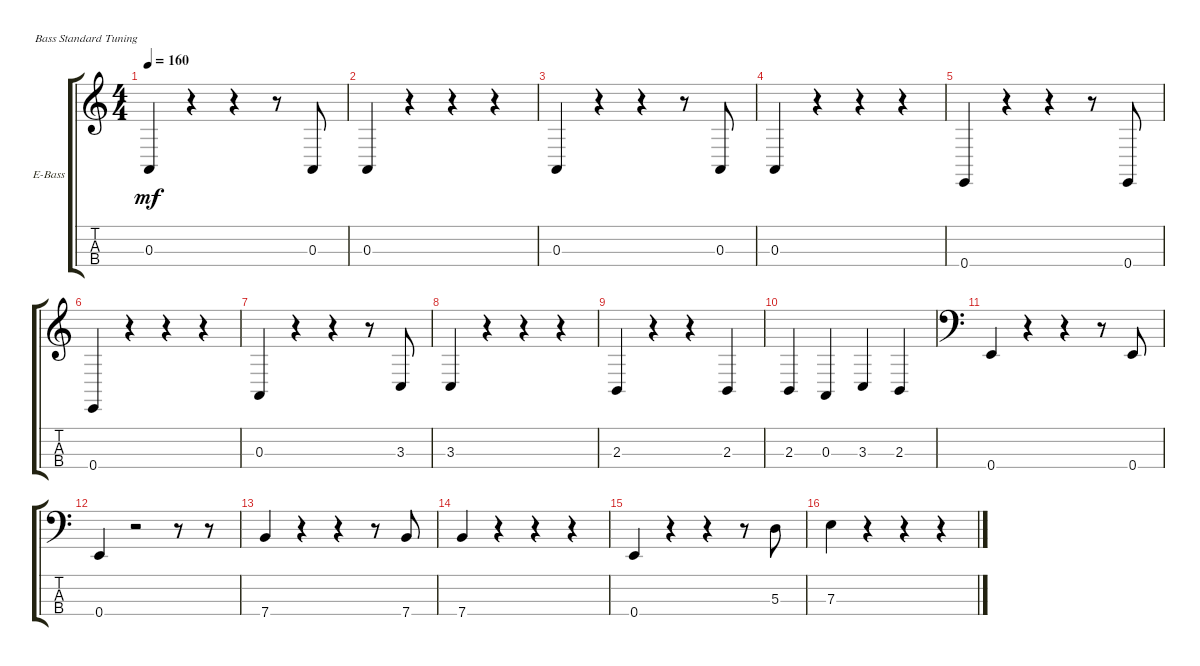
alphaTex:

\defaultSystemsLayout 4
\bracketExtendMode groupsimilarinstruments
\firstSystemTrackNameOrientation horizontal
\otherSystemsTrackNameOrientation horizontal
\track ("Electric Bass" "E-Bass") {instrument electricbassfinger}
\staff {score tabs}
\tuning (G2 D2 A1 E1)
\ts (4 4)
\tempo 160
\clef g2
\ks c
0.3.4{dy mf} r.4 r.4 r.8 0.3.8 |
0.3.4 r.4 r.4 r.4 |
0.3.4 r.4 r.4 r.8 0.3.8 |
0.3.4 r.4 r.4 r.4 |
0.4.4 r.4 r.4 r.8 0.4.8 |
0.4.4 r.4 r.4 r.4 |
0.3.4 r.4 r.4 r.8 3.3.8 |
3.3.4 r.4 r.4 r.4 |
2.3.4 r.4 r.4 2.3.4 |
2.3.4 0.3.4 3.3.4 2.3.4 |
\clef f4
0.4.4 r.4 r.4 r.8 0.4.8 |
0.4.4 r.2 r.8 r.8 |
7.4.4 r.4 r.4 r.8 7.4.8 |
7.4.4 r.4 r.4 r.4 |
0.4.4 r.4 r.4 r.8 5.3.8 |
7.3.4 r.4 r.4 r.4
